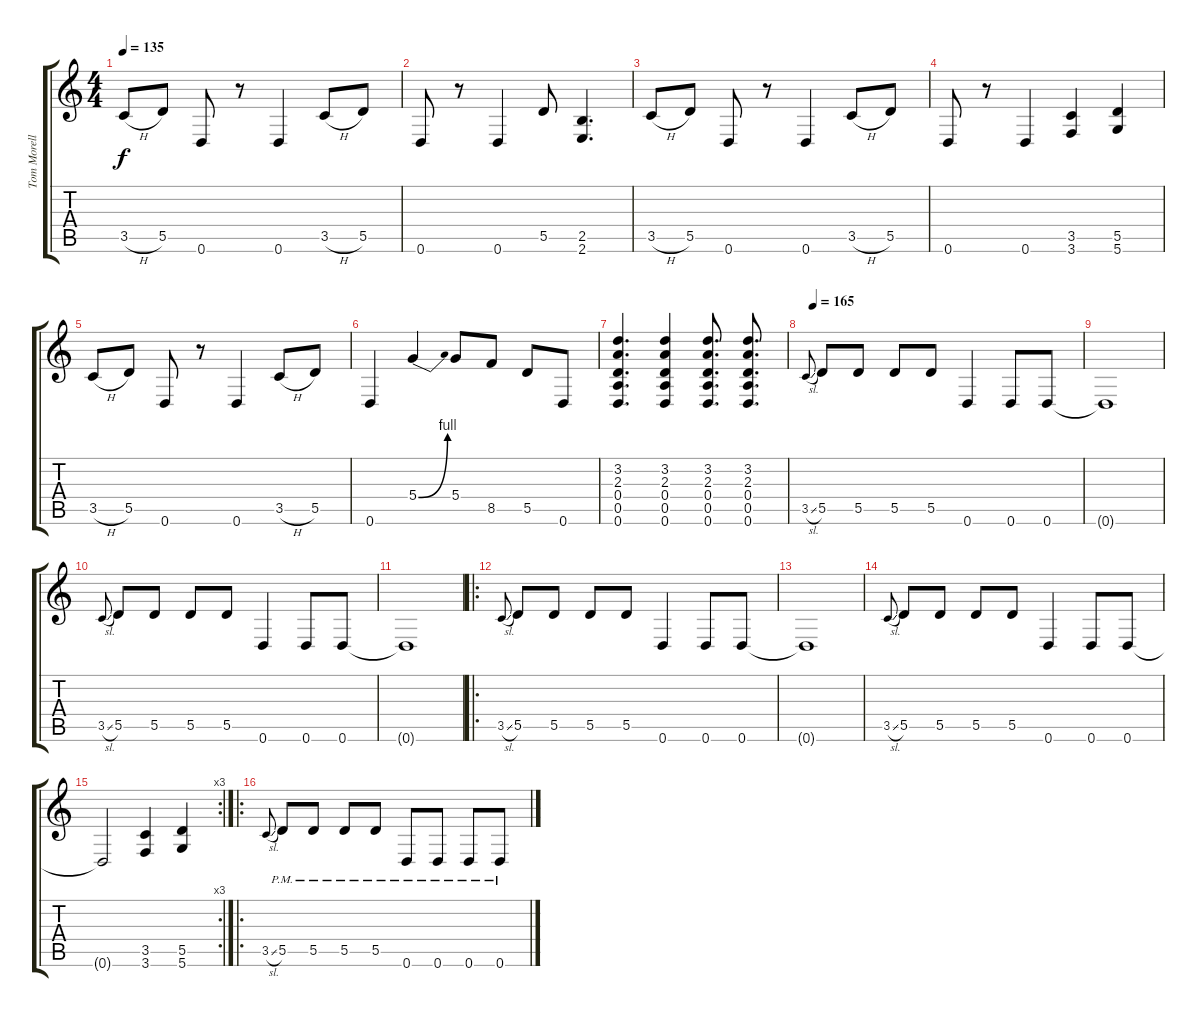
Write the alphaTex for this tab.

\track ("Tom Morello" "Tom Morell") {instrument distortionguitar}
\staff {score tabs}
\tuning (E4 B3 G3 D3 A2 D2) {hide}
\ts (4 4)
\tempo 135
\clef g2
\ks c
3.5{h}.8{dy f} 5.5.8 0.6.8 r.8 0.6.4 3.5{h}.8 5.5.8 |
0.6.8 r.8 0.6.4 5.5.8 (2.5 2.6).4{d} |
3.5{h}.8 5.5.8 0.6.8 r.8 0.6.4 3.5{h}.8 5.5.8 |
0.6.8 r.8 0.6.4 (3.5 3.6).4 (5.5 5.6).4 |
3.5{h}.8 5.5.8 0.6.8 r.8 0.6.4 3.5{h}.8 5.5.8 |
0.6.4 5.4{be (bend 0 0 60 4)}.4 5.4.8 8.5.8 5.5.8 0.6.8 |
(3.2 2.3 0.4 0.5 0.6).4{d} (3.2 2.3 0.4 0.5 0.6).4 (3.2 2.3 0.4 0.5 0.6).8{d} (3.2 2.3 0.4 0.5 0.6).8{d} |
\tempo (165 0.03125)
3.5{sl}.8{gr onbeat} 5.5.8 5.5.8 5.5.8 5.5.8 0.6.4 0.6.8 0.6.8 |
0.6{t}.1 |
3.5{sl}.8{gr onbeat} 5.5.8 5.5.8 5.5.8 5.5.8 0.6.4 0.6.8 0.6.8 |
0.6{t}.1 |
\ro
3.5{sl}.8{gr onbeat} 5.5.8 5.5.8 5.5.8 5.5.8 0.6.4 0.6.8 0.6.8 |
0.6{t}.1 |
3.5{sl}.8{gr onbeat} 5.5.8 5.5.8 5.5.8 5.5.8 0.6.4 0.6.8 0.6.8 |
\rc 3
0.6{t}.2 (3.5 3.6).4 (5.5 5.6).4 |
\ro
3.5{sl}.8{gr onbeat} 5.5{pm}.8 5.5{pm}.8 5.5{pm}.8 5.5{pm}.8 0.6{pm}.8 0.6{pm}.8 0.6{pm}.8 0.6{pm}.8
